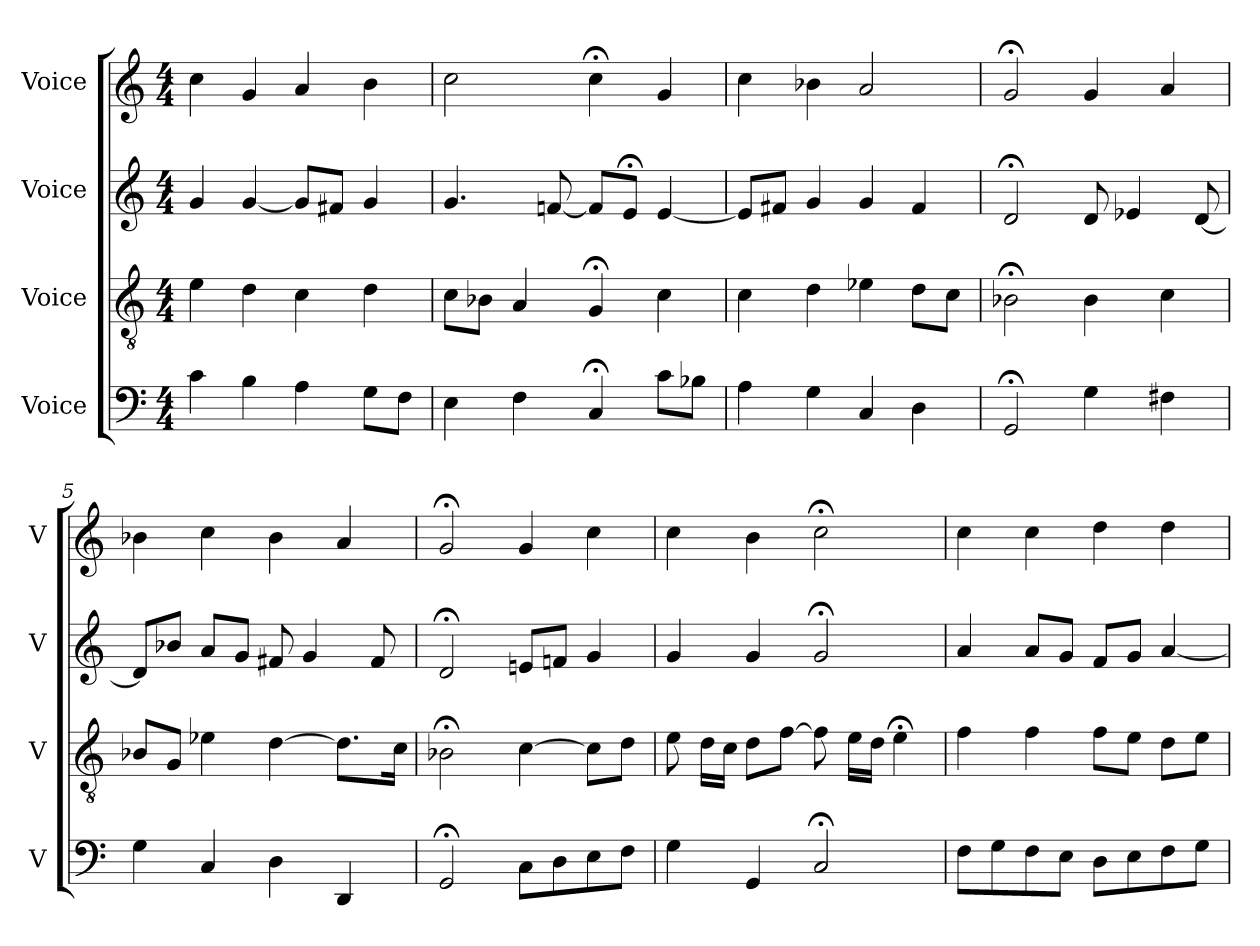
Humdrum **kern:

**kern	**kern	**kern	**kern
*part4	*part3	*part2	*part1
*staff4	*staff3	*staff2	*staff1
*I"Voice	*I"Voice	*I"Voice	*I"Voice
*I'V	*I'V	*I'V	*I'V
*clefF4	*clefGv2	*clefG2	*clefG2
*k[]	*k[]	*k[]	*k[]
*M4/4	*M4/4	*M4/4	*M4/4
*MM100	*MM100	*MM100	*MM100
=1	=1	=1	=1
4c\	4e\	4g/	4cc\
4B\	4d\	[4g/	4g/
4A\	4c\	8g/L]	4a/
.	.	8f#X/J	.
8G\L	4d\	4g/	4b\
8F\J	.	.	.
=2	=2	=2	=2
4E\	8c\L	4.g/	2cc\
.	8B-X\J	.	.
4F\	4A/	.	.
.	.	[8fn/	.
4C;/	4G;/	8f/L]	4cc;\
.	.	8e;/J	.
8c\L	4c\	[4e/	4g/
8B-X\J	.	.	.
=3	=3	=3	=3
4A\	4c\	8e/L]	4cc\
.	.	8f#X/J	.
4G\	4d\	4g/	4b-X\
4C/	4e-X\	4g/	2a/
4D\	8d\L	4f#/	.
.	8c\J	.	.
=4	=4	=4	=4
2GG;/	2B-X;\	2d;/	2g;/
4G\	4B-\	8d/	4g/
.	.	4e-X/	.
4F#X\	4c\	.	4a/
.	.	[8d/	.
!!LO:LB:g=z
=5	=5	=5	=5
4G\	8B-X/L	8d/L]	4b-X\
.	8G/J	8b-X/J	.
4C/	4e-X\	8a/L	4cc\
.	.	8g/J	.
4D\	[4d\	8f#X/	4b-\
.	.	4g/	.
4DD/	8.d\L]	.	4a/
.	.	8f#/	.
.	16c\Jk	.	.
=6	=6	=6	=6
2GG;/	2B-X;\	2d;/	2g;/
8C\L	[4c\	8en/L	4g/
8D\	.	8fn/J	.
8E\	8c\L]	4g/	4cc\
8F\J	8d\J	.	.
=7	=7	=7	=7
4G\	8e\	4g/	4cc\
.	16d\LL	.	.
.	16c\JJ	.	.
4GG/	8d\L	4g/	4b\
.	[8f\J	.	.
2C;/	8f\]	2g;/	2cc;\
.	16e\LL	.	.
.	16d\JJ	.	.
.	4e;\	.	.
=8	=8	=8	=8
8F\L	4f\	4a/	4cc\
8G\	.	.	.
8F\	4f\	8a/L	4cc\
8E\J	.	8g/J	.
8D\L	8f\L	8f/L	4dd\
8E\	8e\J	8g/J	.
8F\	8d\L	[4a/	4dd\
8G\J	8e\J	.	.
=	=	=	=
*-	*-	*-	*-
